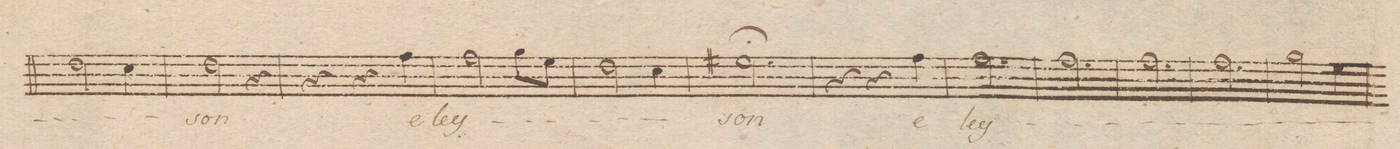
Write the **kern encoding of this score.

**kern	**text	**dynam
*I"Alto Solo	*	*
*clefC3	*	*
*k[]	*	*
*M3/4	*	*
2e\	.	.
4d\	.	.
=117	=117	=117
2e\	-son	.
4r	.	.
=118	=118	=118
4r	.	.
4r	.	.
4g\	e-	.
=119	=119	=119
2g\	-ley-	.
8a\L	.	.
8f\J	.	.
=120	=120	=120
2e\	.	.
4d\	.	.
=121	=121	=121
2.f#X;\	-son	.
=122	=122	=122
4r	.	.
4r	.	.
4g\	e-	.
=123	=123	=123
2.g\	-ley-	.
=124	=124	=124
2.g\	.	.
=125	=125	=125
2.g\	.	.
=126	=126	=126
2.g\	.	.
=127	=127	=127
2a\	.	.
4f\	.	.
=128	=128	=128
*-	*-	*-
